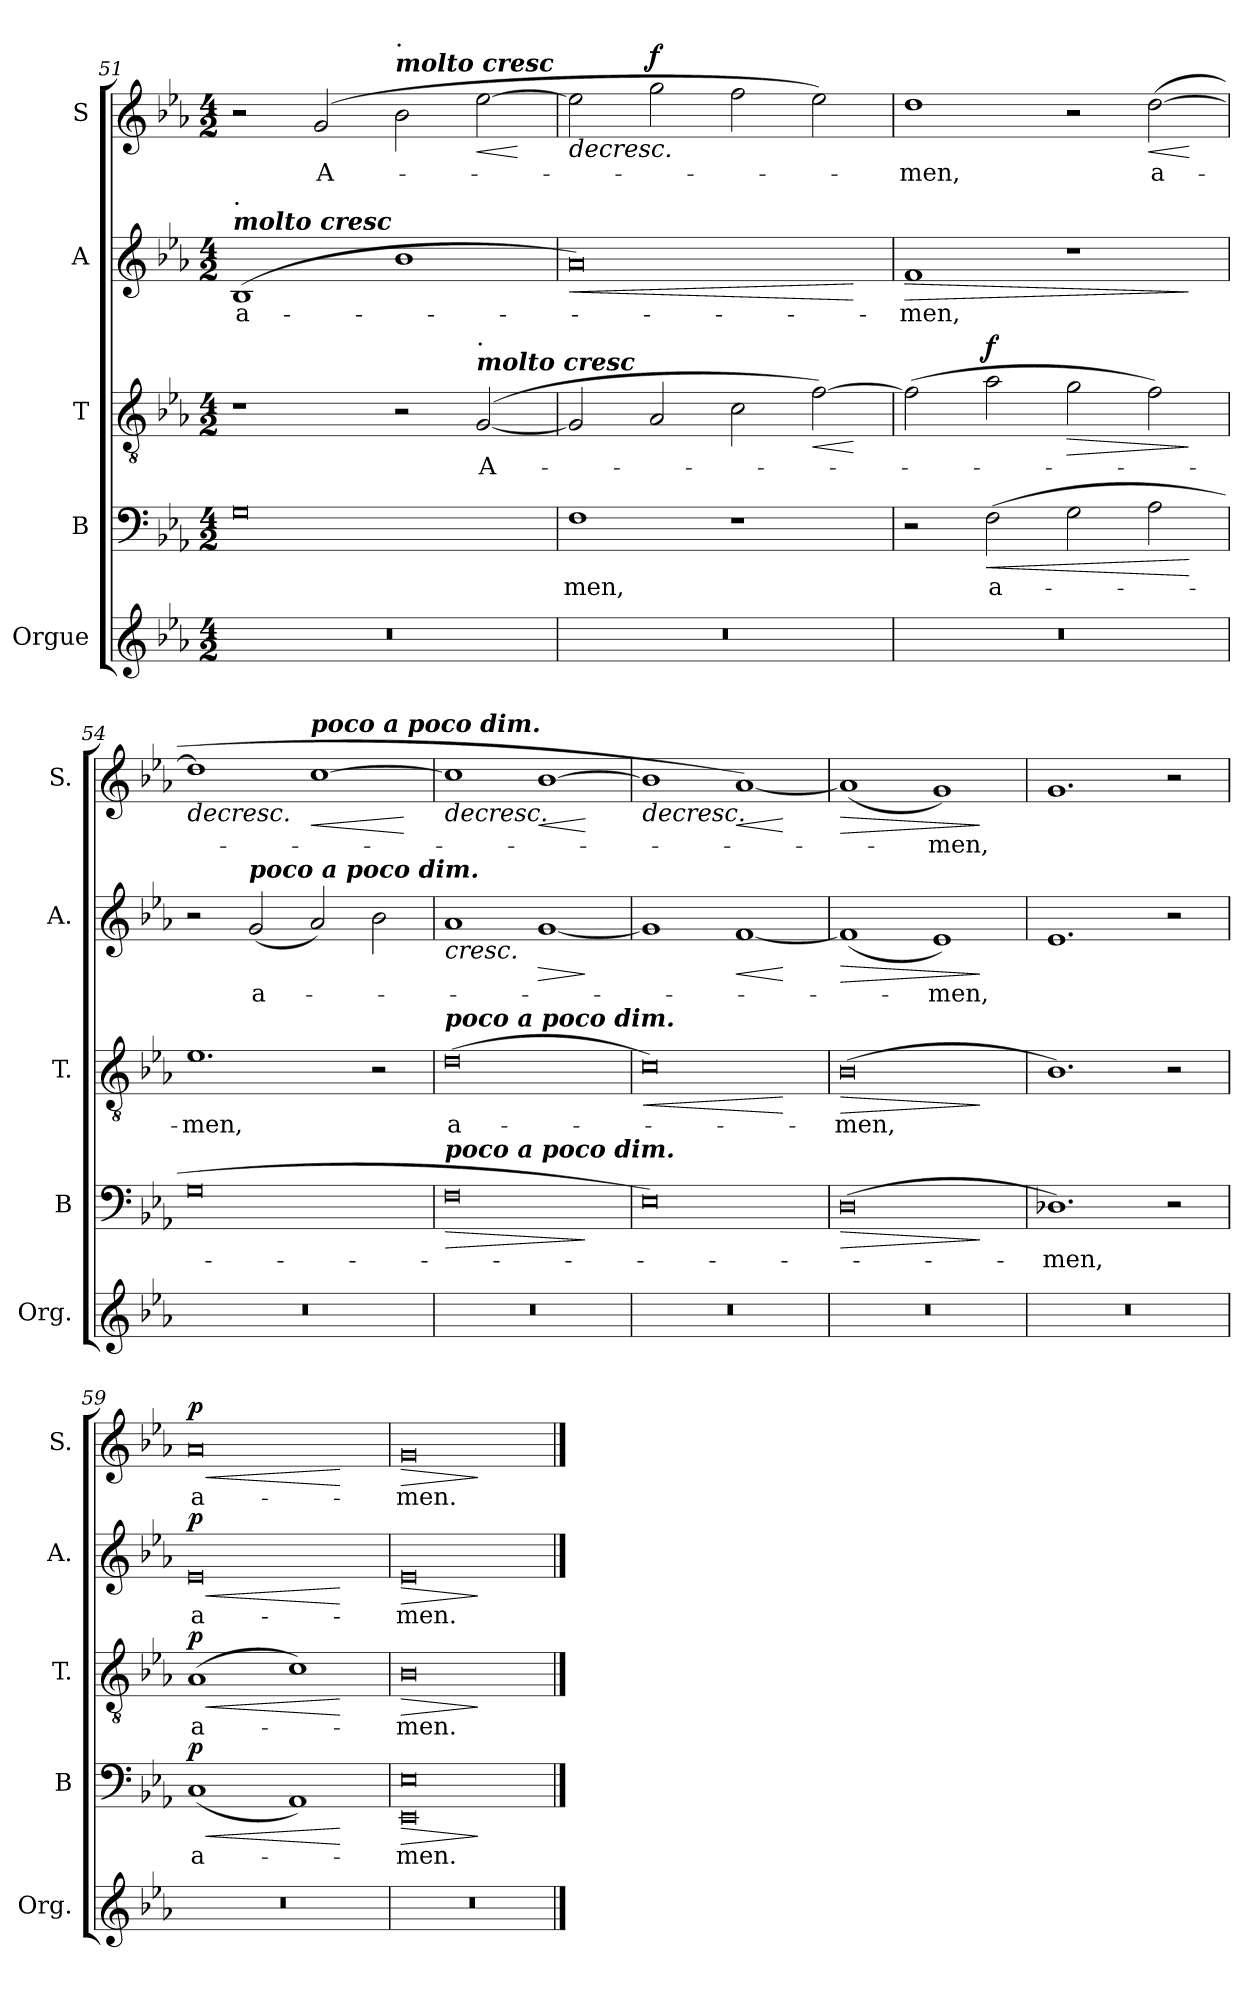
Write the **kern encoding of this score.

**kern	**kern	**text	**dynam	**kern	**text	**dynam	**kern	**text	**dynam	**kern	**text	**dynam
*part5	*part4	*part4	*part4	*part3	*part3	*part3	*part2	*part2	*part2	*part1	*part1	*part1
*staff5	*staff4	*staff4	*staff4	*staff3	*staff3	*staff3	*staff2	*staff2	*staff2	*staff1	*staff1	*staff1
*I"Orgue	*I"B	*	*	*I"T	*	*	*I"A	*	*	*I"S	*	*
*I'Org.	*I'B	*	*	*I'T.	*	*	*I'A.	*	*	*I'S.	*	*
*clefG2	*clefF4	*	*	*clefGv2	*	*	*clefG2	*	*	*clefG2	*	*
*k[b-e-a-]	*k[b-e-a-]	*	*	*k[b-e-a-]	*	*	*k[b-e-a-]	*	*	*k[b-e-a-]	*	*
*M4/2	*M4/2	*	*	*M4/2	*	*	*M4/2	*	*	*M4/2	*	*
=51	=51	=51	=51	=51	=51	=51	=51	=51	=51	=51	=51	=51
!	!	!	!	!	!	!	!LO:TX:a:Bi:t=molto cresc	!	!	!	!	!
!	!	!	!	!	!	!	!LO:TX:a:t=.	!	!	!	!	!
!	!	!	!	!	!	!	!	!LO:LY:b	!	!	!	!
0r	0G	.	.	1r	.	.	(>1B-	a-	.	2r	.	.
!	!	!	!	!	!	!	!	!	!	!	!LO:LY:b	!
.	.	.	.	.	.	.	.	.	.	(>2g/	A-	.
!	!	!	!	!	!	!	!	!	!	!LO:TX:a:Bi:t=molto cresc	!	!
!	!	!	!	!	!	!	!	!	!	!LO:TX:a:t=.	!	!
.	.	.	.	2r	.	.	1b-	.	.	2b-\	.	.
!	!	!	!	!LO:TX:a:Bi:t=molto cresc	!	!	!	!	!	!	!	!
!	!	!	!	!LO:TX:a:t=.	!	!	!	!	!	!	!	!
!	!	!	!	!	!LO:LY:b	!	!	!	!	!	!	!LO:HP:b
.	.	.	.	(>[2G/	A-	.	.	.	.	[2ee-\	.	<
.	.	.	.	.	.	.	.	.	.	.	.	[
=52	=52	=52	=52	=52	=52	=52	=52	=52	=52	=52	=52	=52
!	!	!LO:LY:b	!	!	!	!	!	!	!LO:HP:b	!	!	!LO:HP:b
0r	1F	-men,	.	2G/]	.	.	0a-)	.	<	2ee-\]	.	>
!	!	!	!	!	!	!	!	!	!	!	!	!LO:DY:a
.	.	.	.	2A-/	.	.	.	.	.	2gg\	.	f
.	1r	.	.	2c\	.	.	.	.	.	2ff\	.	.
!	!	!	!	!	!	!LO:HP:b	!	!	!	!	!	!
.	.	.	.	[2f\)	.	<	.	.	.	2ee-\)	.	.
.	.	.	.	.	.	[	.	.	[	.	.	]
!!LO:PB:g=z
=53	=53	=53	=53	=53	=53	=53	=53	=53	=53	=53	=53	=53
!	!	!	!	!	!	!	!	!LO:LY:b	!LO:HP:b	!	!LO:LY:b	!
0r	2r	.	.	(>2f\]	.	.	1f	-men,	>	1dd	-men,	.
!	!	!LO:LY:b	!LO:HP:b	!	!	!LO:DY:a	!	!	!	!	!	!
.	(>2F\	a-	<	2a-\	.	f	.	.	.	.	.	.
!	!	!	!	!	!	!LO:HP:b	!	!	!	!	!	!
.	2G\	.	.	2g\	.	>	1r	.	.	2r	.	.
!	!	!	!	!	!	!	!	!	!	!	!LO:LY:b	!LO:HP:b
.	2A-\	.	.	2f\)	.	.	.	.	.	(>[2dd\	a-	<
.	.	.	[	.	.	]	.	.	]	.	.	[
=54	=54	=54	=54	=54	=54	=54	=54	=54	=54	=54	=54	=54
!	!	!	!	!	!LO:LY:b	!	!	!	!	!	!	!LO:HP:b
0r	0G	.	.	1.e-	-men,	.	2r	.	.	1dd]	.	>
!	!	!	!	!	!	!	!LO:TX:a:Bi:t=poco a poco dim.	!	!	!	!	!
!	!	!	!	!	!	!	!	!LO:LY:b	!	!	!	!
.	.	.	.	.	.	.	(>2g/	a-	.	.	.	.
!	!	!	!	!	!	!	!	!	!	!LO:TX:a:Bi:t=poco a poco dim.	!	!
!	!	!	!	!	!	!	!	!	!	!	!	!LO:HP:b
.	.	.	.	.	.	.	2a-/)	.	.	[1cc	.	<
.	.	.	.	2r	.	.	2b-\	.	.	.	.	.
.	.	.	.	.	.	.	.	.	.	.	.	] [
=55	=55	=55	=55	=55	=55	=55	=55	=55	=55	=55	=55	=55
!	!	!	!	!LO:TX:a:Bi:t=poco a poco dim.	!	!	!	!	!	!	!	!
!	!LO:TX:a:Bi:t=poco a poco dim.	!	!	!	!	!	!	!	!	!	!	!
!	!	!	!LO:HP:b	!	!LO:LY:b	!	!	!	!LO:HP:b	!	!	!LO:HP:b
0r	0F	.	>	(>0d	a-	.	1a-	.	<	1cc]	.	>
!	!	!	!	!	!	!	!	!	!LO:HP:b	!	!	!LO:HP:b
.	.	.	.	.	.	.	[1g	.	>	[1b-	.	<
.	.	.	]	.	.	.	.	.	[ ]	.	.	] [
=56	=56	=56	=56	=56	=56	=56	=56	=56	=56	=56	=56	=56
!	!	!	!	!	!	!LO:HP:b	!	!	!	!	!	!LO:HP:b
0r	0E-)	.	.	0c)	.	<	1g]	.	.	1b-]	.	>
!	!	!	!	!	!	!	!	!	!LO:HP:b	!	!	!LO:HP:b
.	.	.	.	.	.	.	[1f	.	<	[1a-)	.	<
.	.	.	.	.	.	[	.	.	[	.	.	] [
!!LO:LB:g=z
=57	=57	=57	=57	=57	=57	=57	=57	=57	=57	=57	=57	=57
!	!	!	!LO:HP:b	!	!LO:LY:b	!LO:HP:b	!	!	!LO:HP:b	!	!	!LO:HP:b
0r	(>0D	.	>	(>0B-	-men,	>	(>1f]	.	>	(>1a-]	.	>
!	!	!	!	!	!	!	!	!LO:LY:b	!	!	!LO:LY:b	!
.	.	.	.	.	.	.	1e-)	men,	.	1g)	men,	.
.	.	.	]	.	.	]	.	.	]	.	.	]
=58	=58	=58	=58	=58	=58	=58	=58	=58	=58	=58	=58	=58
!	!	!LO:LY:b	!	!	!	!	!	!	!	!	!	!
0r	1.D-X)	-men,	.	1.B-)	.	.	1.e-	.	.	1.g	.	.
.	2r	.	.	2r	.	.	2r	.	.	2r	.	.
=59	=59	=59	=59	=59	=59	=59	=59	=59	=59	=59	=59	=59
!	!	!LO:LY:b	!LO:HP:b	!	!LO:LY:b	!LO:HP:b	!	!LO:LY:b	!LO:HP:b	!	!LO:LY:b	!LO:HP:b
!	!	!	!LO:DY:n=1:a	!	!	!LO:DY:n=1:a	!	!	!LO:DY:n=1:a	!	!	!LO:DY:n=1:a
0r	(<1C	a-	< p	(>1A-	a-	< p	0e-	a-	< p	0a-	a-	< p
.	1AA-)	.	.	1c)	.	.	.	.	.	.	.	.
.	.	.	[	.	.	[	.	.	[	.	.	[
=60	=60	=60	=60	=60	=60	=60	=60	=60	=60	=60	=60	=60
!	!	!LO:LY:b	!LO:HP:b	!	!LO:LY:b	!LO:HP:b	!	!LO:LY:b	!LO:HP:b	!	!LO:LY:b	!LO:HP:b
0r	0EE- 0E-	-men.	>	0B-	-men.	>	0e-	-men.	>	0g	-men.	>
.	.	.	]	.	.	]	.	.	]	.	.	]
==	==	==	==	==	==	==	==	==	==	==	==	==
*-	*-	*-	*-	*-	*-	*-	*-	*-	*-	*-	*-	*-
